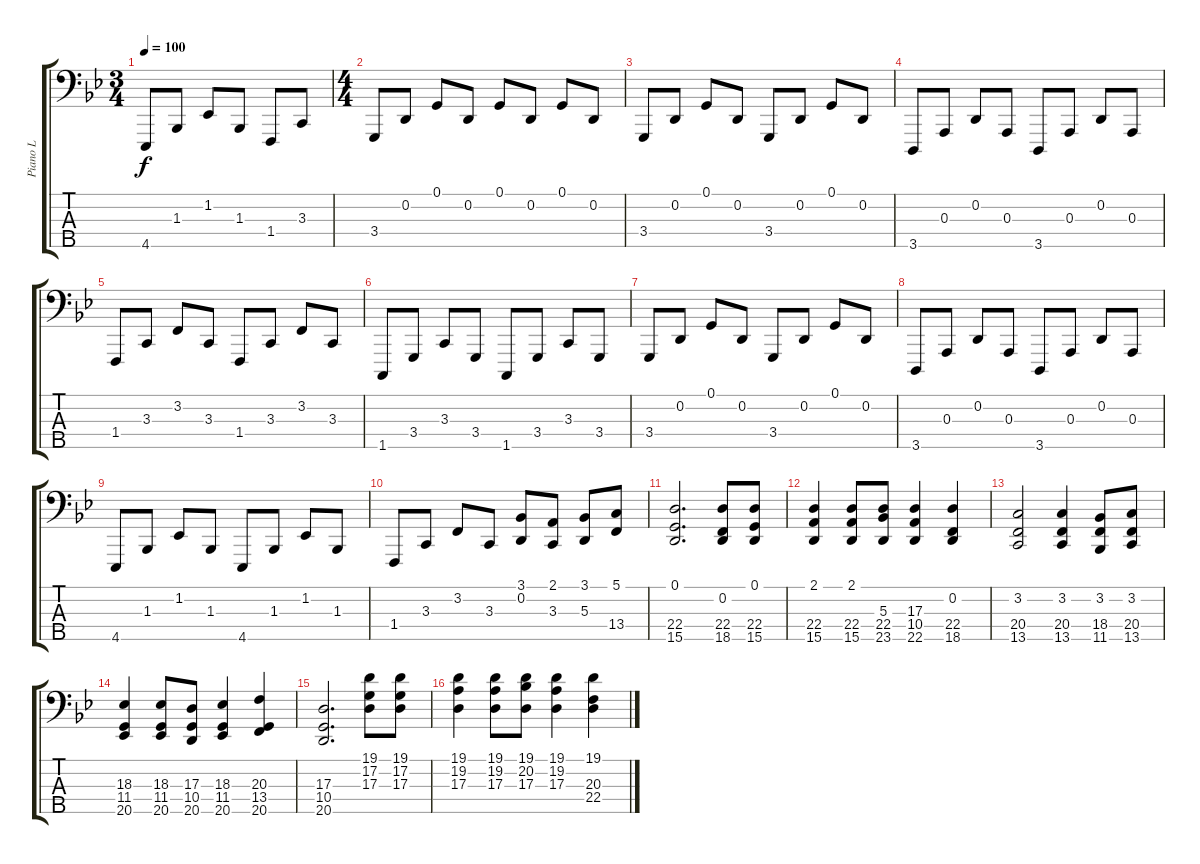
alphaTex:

\track ("Piano L" "Piano L") {instrument acousticgrandpiano}
\staff {score tabs}
\tuning (G2 D2 A1 E1 B0) {hide}
\ts (3 4)
\tempo 100
\clef f4
\ks bb
4.5.8{dy f} 1.3.8 1.2.8 1.3.8 1.4.8 3.3.8 |
\ts (4 4)
3.4.8 0.2.8 0.1.8 0.2.8 0.1.8 0.2.8 0.1.8 0.2.8 |
3.4.8 0.2.8 0.1.8 0.2.8 3.4.8 0.2.8 0.1.8 0.2.8 |
3.5.8 0.3.8 0.2.8 0.3.8 3.5.8 0.3.8 0.2.8 0.3.8 |
1.4.8 3.3.8 3.2.8 3.3.8 1.4.8 3.3.8 3.2.8 3.3.8 |
1.5.8 3.4.8 3.3.8 3.4.8 1.5.8 3.4.8 3.3.8 3.4.8 |
3.4.8 0.2.8 0.1.8 0.2.8 3.4.8 0.2.8 0.1.8 0.2.8 |
3.5.8 0.3.8 0.2.8 0.3.8 3.5.8 0.3.8 0.2.8 0.3.8 |
4.5.8 1.3.8 1.2.8 1.3.8 4.5.8 1.3.8 1.2.8 1.3.8 |
1.4.8 3.3.8 3.2.8 3.3.8 (3.1 0.2).8 (2.1 3.3).8 (3.1 5.3).8 (5.1 13.4).8 |
(0.1 22.4 15.5).2{d} (0.2 22.4 18.5).8 (0.1 22.4 15.5).8 |
(2.1 22.4 15.5).4 (2.1 22.4 15.5).8 (5.3 22.4 23.5).8 (17.3 10.4 22.5).4 (0.2 22.4 18.5).4 |
(3.2 20.4 13.5).2 (3.2 20.4 13.5).4 (3.2 18.4 11.5).8 (3.2 20.4 13.5).8 |
(18.3 11.4 20.5).4 (18.3 11.4 20.5).8 (17.3 10.4 20.5).8 (18.3 11.4 20.5).4 (20.3 13.4 20.5).4 |
(17.3 10.4 20.5).2{d} (19.1 17.2 17.3).8 (19.1 17.2 17.3).8 |
(19.1 19.2 17.3).4 (19.1 19.2 17.3).8 (19.1 20.2 17.3).8 (19.1 19.2 17.3).4 (19.1 20.3 22.4).4
